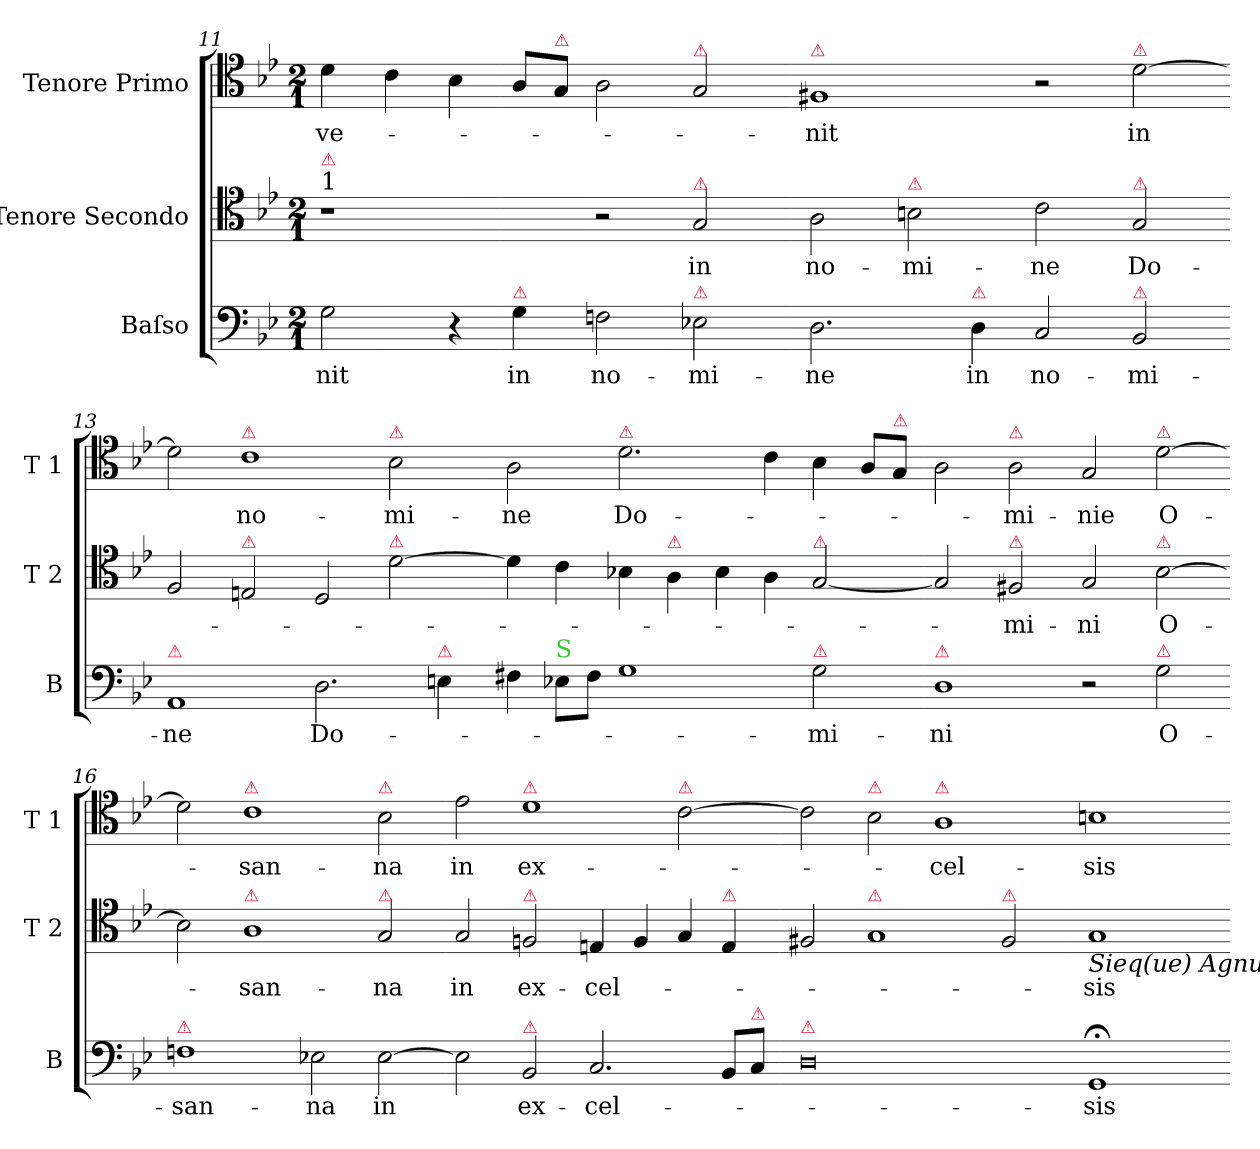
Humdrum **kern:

**kern	**text	**kern	**text	**kern	**text
*part3	*part3	*part2	*part2	*part1	*part1
*staff3	*staff3	*staff2	*staff2	*staff1	*staff1
*I"Baſso	*	*I"Tenore Secondo	*	*I"Tenore Primo	*
*I'B	*	*I'T 2	*	*I'T 1	*
*clefF4	*	*clefC4	*	*clefC4	*
*k[b-e-]	*	*k[b-e-]	*	*k[b-e-]	*
*M2/1	*	*M2/1	*	*M2/1	*
=11	=11	=11	=11	=11	=11
!	!	!LO:TX:a:t=1	!	!	!
!	!	!LO:TX:a:color=crimson:t=⚠	!	!	!
2G\	nit	1r	.	4d\	ve-
.	.	.	.	4c\	.
4r	.	.	.	4B-\	.
!LO:TX:a:color=crimson:t=⚠	!	!	!	!	!
4G\	in	.	.	8A/L	.
!	!	!	!	!LO:TX:a:color=crimson:t=⚠	!
.	.	.	.	8G/J	.
2Fn\	no-	2r	.	2A\	.
!	!	!	!	!LO:TX:a:color=crimson:t=⚠	!
!	!	!LO:TX:a:color=crimson:t=⚠	!	!	!
!LO:TX:a:color=crimson:t=⚠	!	!	!	!	!
2E-X\	-mi-	2G/	in	2G/	.
=12-	=12-	=12-	=12-	=12-	=12-
!	!	!	!	!LO:TX:a:color=crimson:t=⚠	!
2.D\	-ne	2A\	no-	1F#X	-nit
!	!	!LO:TX:a:color=crimson:t=⚠	!	!	!
.	.	2Bn\	-mi-	.	.
!LO:TX:a:color=crimson:t=⚠	!	!	!	!	!
4D\	in	.	.	.	.
2C/	no-	2c\	-ne	2r	.
!	!	!	!	!LO:TX:a:color=crimson:t=⚠	!
!	!	!LO:TX:a:color=crimson:t=⚠	!	!	!
!LO:TX:a:color=crimson:t=⚠	!	!	!	!	!
2BB-/	-mi-	2G/	Do-	[2d\	in
=13-	=13-	=13-	=13-	=13-	=13-
!LO:TX:a:color=crimson:t=⚠	!	!	!	!	!
1AA	-ne	2F/	.	2d\]	.
!	!	!	!	!LO:TX:a:color=crimson:t=⚠	!
!	!	!LO:TX:a:color=crimson:t=⚠	!	!	!
.	.	2En/	.	1c	no-
2.D\	Do-	2D/	.	.	.
!	!	!	!	!LO:TX:a:color=crimson:t=⚠	!
!	!	!LO:TX:a:color=crimson:t=⚠	!	!	!
.	.	[2d\	.	2B-\	-mi-
!LO:TX:a:color=crimson:t=⚠	!	!	!	!	!
4En\	.	.	.	.	.
=14-	=14-	=14-	=14-	=14-	=14-
4F#X\	.	4d\]	.	2A\	-ne
!LO:TX:a:color=limegreen:t=S	!	!	!	!	!
8E-X\L	.	4c\	.	.	.
8F#\J	.	.	.	.	.
!	!	!	!	!LO:TX:a:color=crimson:t=⚠	!
1G	.	4B-X\	.	2.d\	Do-
!	!	!LO:TX:a:color=crimson:t=⚠	!	!	!
.	.	4A\	.	.	.
.	.	4B-\	.	.	.
.	.	4A\	.	4c\	.
!	!	!LO:TX:a:color=crimson:t=⚠	!	!	!
!LO:TX:a:color=crimson:t=⚠	!	!	!	!	!
2G\	-mi-	[2G/	.	4B-\	.
.	.	.	.	8A/L	.
!	!	!	!	!LO:TX:a:color=crimson:t=⚠	!
.	.	.	.	8G/J	.
=15-	=15-	=15-	=15-	=15-	=15-
!LO:TX:a:color=crimson:t=⚠	!	!	!	!	!
1D	-ni	2G/]	.	2A\	.
!	!	!	!	!LO:TX:a:color=crimson:t=⚠	!
!	!	!LO:TX:a:color=crimson:t=⚠	!	!	!
.	.	2F#X/	-mi-	2A\	mi-
2r	.	2G/	-ni	2G/	-nie
!	!	!	!	!LO:TX:a:color=crimson:t=⚠	!
!	!	!LO:TX:a:color=crimson:t=⚠	!	!	!
!LO:TX:a:color=crimson:t=⚠	!	!	!	!	!
2G\	O-	[2B-\	O-	[2d\	O-
=16-	=16-	=16-	=16-	=16-	=16-
!LO:TX:a:color=crimson:t=⚠	!	!	!	!	!
1Fn	-san-	2B-\]	.	2d\]	.
!	!	!	!	!LO:TX:a:color=crimson:t=⚠	!
!	!	!LO:TX:a:color=crimson:t=⚠	!	!	!
.	.	1A	-san-	1c	-san-
2E-X\	-na	.	.	.	.
!	!	!	!	!LO:TX:a:color=crimson:t=⚠	!
!	!	!LO:TX:a:color=crimson:t=⚠	!	!	!
[2E-\	in	2G/	-na	2B-\	-na
=17-	=17-	=17-	=17-	=17-	=17-
2E-\]	.	2G/	in	2e-\	in
!	!	!	!	!LO:TX:a:color=crimson:t=⚠	!
!	!	!LO:TX:a:color=crimson:t=⚠	!	!	!
!LO:TX:a:color=crimson:t=⚠	!	!	!	!	!
2BB-/	ex-	2Fn/	ex-	1d	ex-
2.C/	-cel-	4En/	-cel-	.	.
.	.	4F/	.	.	.
!	!	!	!	!LO:TX:a:color=crimson:t=⚠	!
.	.	4G/	.	[2c\	.
!	!	!LO:TX:a:color=crimson:t=⚠	!	!	!
8BB-/L	.	4E/	.	.	.
!LO:TX:a:color=crimson:t=⚠	!	!	!	!	!
8C/J	.	.	.	.	.
=18-	=18-	=18-	=18-	=18-	=18-
!LO:TX:a:color=crimson:t=⚠	!	!	!	!	!
0D	.	2F#X/	.	2c\]	.
!	!	!	!	!LO:TX:a:color=crimson:t=⚠	!
!	!	!LO:TX:a:color=crimson:t=⚠	!	!	!
.	.	1G	.	2B-\	.
!	!	!	!	!LO:TX:a:color=crimson:t=⚠	!
.	.	.	.	1A	-cel-
!	!	!LO:TX:a:color=crimson:t=⚠	!	!	!
.	.	2F#/	.	.	.
=19-	=19-	=19-	=19-	=19-	=19-
!	!	!LO:TX:b:i:t=Sieq(ue) Agnus	!	!	!
1GG;<	-sis	1G	-sis	1Bn	-sis
=-	=-	=-	=-	=-	=-
*-	*-	*-	*-	*-	*-
